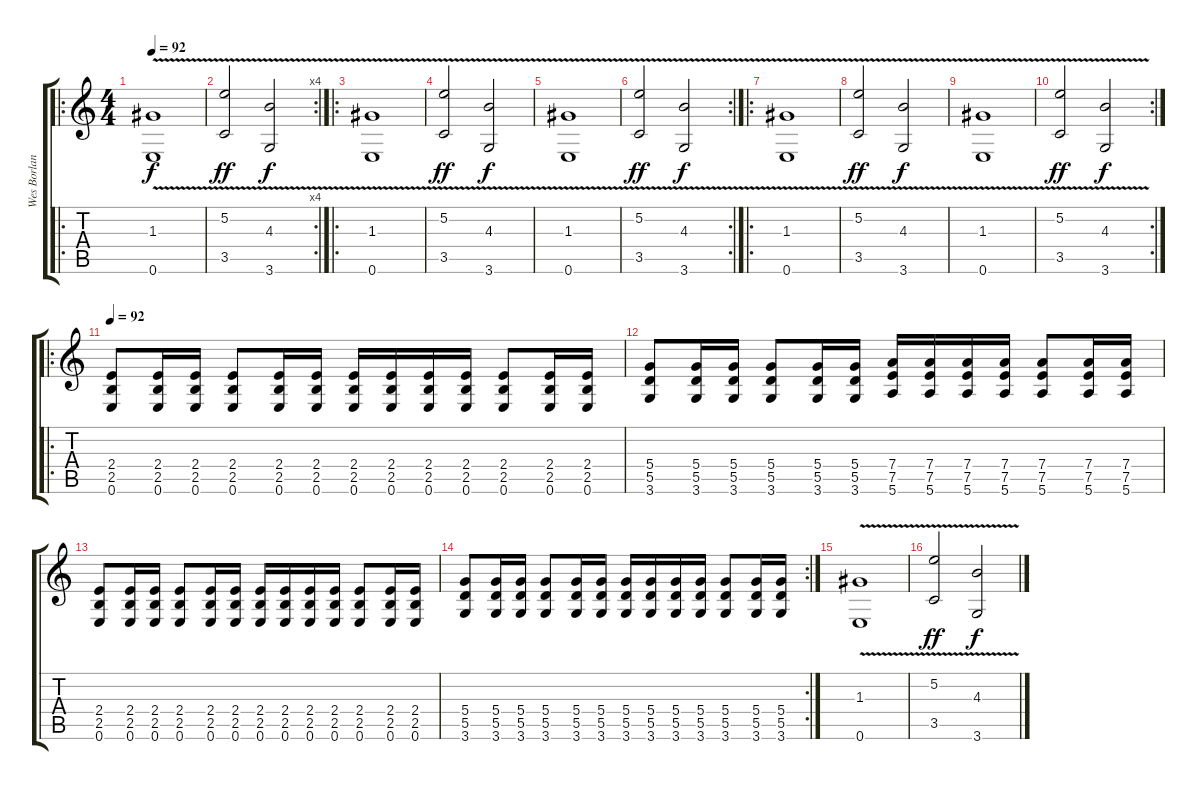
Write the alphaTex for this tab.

\track ("Wes Borland" "Wes Borlan") {instrument electricguitarclean}
\staff {score tabs}
\tuning (E4 B3 G3 D3 A2 E2) {hide}
\ro
\ts (4 4)
\tempo 92
\clef g2
\ks c
(1.3{v} 0.6).1{dy f volume 12 instrument electricguitarclean} |
\rc 4
(5.2 3.5{v}).2{dy ff} (4.3{v} 3.6{v}).2{dy f} |
\ro
(1.3{v} 0.6).1{volume 12 instrument electricguitarclean} |
(5.2 3.5{v}).2{dy ff} (4.3{v} 3.6{v}).2{dy f} |
(1.3{v} 0.6).1{volume 12 instrument electricguitarclean} |
\rc 2
(5.2 3.5{v}).2{dy ff} (4.3{v} 3.6{v}).2{dy f} |
\ro
(1.3{v} 0.6).1{volume 8} |
(5.2 3.5{v}).2{dy ff} (4.3{v} 3.6{v}).2{dy f} |
(1.3{v} 0.6).1 |
\rc 2
(5.2 3.5{v}).2{dy ff} (4.3{v} 3.6{v}).2{dy f} |
\ro
\tempo 92
(2.4 2.5 0.6).8{volume 14 instrument overdrivenguitar} (2.4 2.5 0.6).16 (2.4 2.5 0.6).16 (2.4 2.5 0.6).8 (2.4 2.5 0.6).16 (2.4 2.5 0.6).16 (2.4 2.5 0.6).16 (2.4 2.5 0.6).16 (2.4 2.5 0.6).16 (2.4 2.5 0.6).16 (2.4 2.5 0.6).8 (2.4 2.5 0.6).16 (2.4 2.5 0.6).16 |
(5.4 5.5 3.6).8 (5.4 5.5 3.6).16 (5.4 5.5 3.6).16 (5.4 5.5 3.6).8 (5.4 5.5 3.6).16 (5.4 5.5 3.6).16 (7.4 7.5 5.6).16 (7.4 7.5 5.6).16 (7.4 7.5 5.6).16 (7.4 7.5 5.6).16 (7.4 7.5 5.6).8 (7.4 7.5 5.6).16 (7.4 7.5 5.6).16 |
(2.4 2.5 0.6).8{instrument distortionguitar} (2.4 2.5 0.6).16 (2.4 2.5 0.6).16 (2.4 2.5 0.6).8 (2.4 2.5 0.6).16 (2.4 2.5 0.6).16 (2.4 2.5 0.6).16 (2.4 2.5 0.6).16 (2.4 2.5 0.6).16 (2.4 2.5 0.6).16 (2.4 2.5 0.6).8 (2.4 2.5 0.6).16 (2.4 2.5 0.6).16 |
\rc 2
(5.4 5.5 3.6).8 (5.4 5.5 3.6).16 (5.4 5.5 3.6).16 (5.4 5.5 3.6).8 (5.4 5.5 3.6).16 (5.4 5.5 3.6).16 (5.4 5.5 3.6).16 (5.4 5.5 3.6).16 (5.4 5.5 3.6).16 (5.4 5.5 3.6).16 (5.4 5.5 3.6).8 (5.4 5.5 3.6).16 (5.4 5.5 3.6).16 |
(1.3{v} 0.6).1{volume 9 instrument electricguitarclean} |
(5.2 3.5{v}).2{dy ff} (4.3{v} 3.6{v}).2{dy f}
